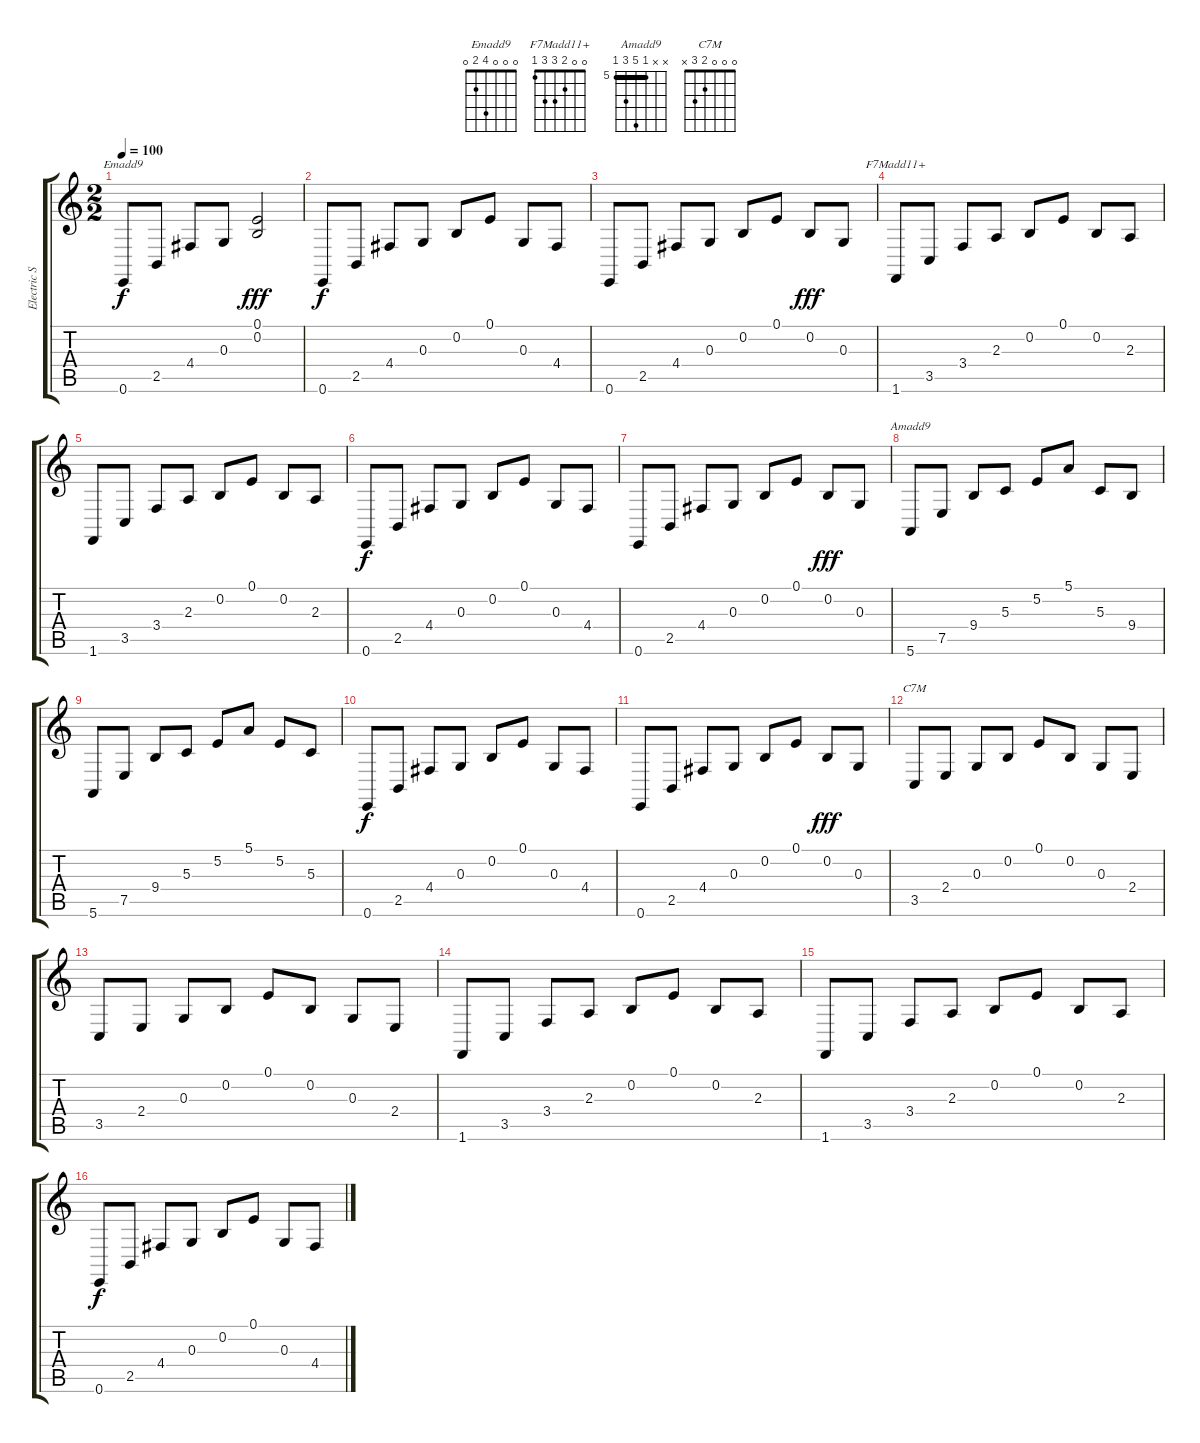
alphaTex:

\track ("Electric Sitar" "Electric S") {instrument sitar}
\staff {score tabs}
\tuning (E4 B3 G3 D3 A2 E2) {hide}
\chord ("Emadd9" 0 0 0 4 2 0)
\chord ("F7Madd11+" 0 0 2 3 3 1)
\chord ("Amadd9" x x 5 9 7 5) {firstfret 5 barre 5}
\chord ("C7M" 0 0 0 2 3 x)
\ts (2 2)
\tempo 100
\clef g2
\ks c
0.6.8{ch "Emadd9" dy f} 2.5.8 4.4.8 0.3.8 (0.1 0.2).2{dy fff} |
0.6.8{dy f} 2.5.8 4.4.8 0.3.8 0.2.8 0.1.8 0.3.8 4.4.8 |
0.6.8 2.5.8 4.4.8 0.3.8 0.2.8 0.1.8 0.2.8{dy fff} 0.3.8 |
1.6.8{ch "F7Madd11+"} 3.5.8 3.4.8 2.3.8 0.2.8 0.1.8 0.2.8 2.3.8 |
1.6.8 3.5.8 3.4.8 2.3.8 0.2.8 0.1.8 0.2.8 2.3.8 |
0.6.8{dy f} 2.5.8 4.4.8 0.3.8 0.2.8 0.1.8 0.3.8 4.4.8 |
0.6.8 2.5.8 4.4.8 0.3.8 0.2.8 0.1.8 0.2.8{dy fff} 0.3.8 |
5.6.8{ch "Amadd9"} 7.5.8 9.4.8 5.3.8 5.2.8 5.1.8 5.3.8 9.4.8 |
5.6.8 7.5.8 9.4.8 5.3.8 5.2.8 5.1.8 5.2.8 5.3.8 |
0.6.8{dy f} 2.5.8 4.4.8 0.3.8 0.2.8 0.1.8 0.3.8 4.4.8 |
0.6.8 2.5.8 4.4.8 0.3.8 0.2.8 0.1.8 0.2.8{dy fff} 0.3.8 |
3.5.8{ch "C7M"} 2.4.8 0.3.8 0.2.8 0.1.8 0.2.8 0.3.8 2.4.8 |
3.5.8 2.4.8 0.3.8 0.2.8 0.1.8 0.2.8 0.3.8 2.4.8 |
1.6.8 3.5.8 3.4.8 2.3.8 0.2.8 0.1.8 0.2.8 2.3.8 |
1.6.8 3.5.8 3.4.8 2.3.8 0.2.8 0.1.8 0.2.8 2.3.8 |
0.6.8{dy f} 2.5.8 4.4.8 0.3.8 0.2.8 0.1.8 0.3.8 4.4.8
